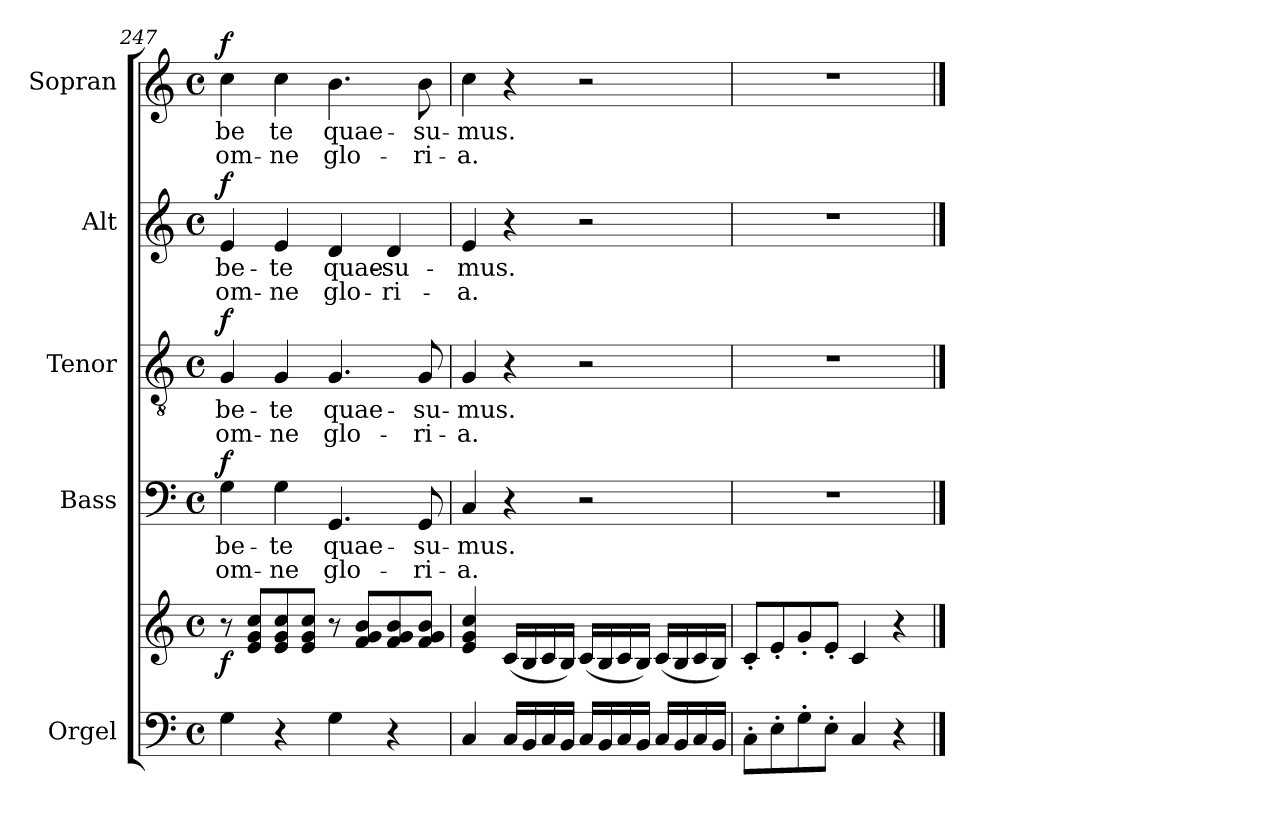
**kern	**kern	**dynam	**kern	**text	**text	**dynam	**kern	**text	**text	**dynam	**kern	**text	**text	**dynam	**kern	**text	**text	**dynam
*part5	*part5	*part5	*part4	*part4	*part4	*part4	*part3	*part3	*part3	*part3	*part2	*part2	*part2	*part2	*part1	*part1	*part1	*part1
*staff6	*staff5	*staff5/6	*staff4	*staff4	*staff4	*staff4	*staff3	*staff3	*staff3	*staff3	*staff2	*staff2	*staff2	*staff2	*staff1	*staff1	*staff1	*staff1
*I"Orgel	*	*	*I"Bass	*	*	*	*I"Tenor	*	*	*	*I"Alt	*	*	*	*I"Sopran	*	*	*
*I'Org.	*	*	*I'B.	*	*	*	*I'T.	*	*	*	*I'A.	*	*	*	*I'S.	*	*	*
*clefF4	*clefG2	*	*clefF4	*	*	*	*clefGv2	*	*	*	*clefG2	*	*	*	*clefG2	*	*	*
*k[]	*k[]	*	*k[]	*	*	*	*k[]	*	*	*	*k[]	*	*	*	*k[]	*	*	*
*C:	*C:	*	*C:	*	*	*	*C:	*	*	*	*C:	*	*	*	*C:	*	*	*
*M4/4	*M4/4	*	*M4/4	*	*	*	*M4/4	*	*	*	*M4/4	*	*	*	*M4/4	*	*	*
*met(c)	*met(c)	*	*met(c)	*	*	*	*met(c)	*	*	*	*met(c)	*	*	*	*met(c)	*	*	*
=247	=247	=247	=247	=247	=247	=247	=247	=247	=247	=247	=247	=247	=247	=247	=247	=247	=247	=247
!	!	!LO:DY:b	!	!LO:LY:b	!LO:LY:b	!LO:DY:a	!	!LO:LY:b	!LO:LY:b	!LO:DY:a	!	!LO:LY:b	!LO:LY:b	!LO:DY:a	!	!LO:LY:b	!LO:LY:b	!LO:DY:a
4G\	8r	f	4G\	-be-	om-	f	4G/	-be-	om-	f	4e/	-be-	om-	f	4cc\	-be	om-	f
.	8e/ 8g/ 8cc/L	.	.	.	.	.	.	.	.	.	.	.	.	.	.	.	.	.
!	!	!	!	!LO:LY:b	!LO:LY:b	!	!	!LO:LY:b	!LO:LY:b	!	!	!LO:LY:b	!LO:LY:b	!	!	!LO:LY:b	!LO:LY:b	!
4r	8e/ 8g/ 8cc/	.	4G\	-te	-ne	.	4G/	-te	-ne	.	4e/	-te	-ne	.	4cc\	te	-ne	.
.	8e/ 8g/ 8cc/J	.	.	.	.	.	.	.	.	.	.	.	.	.	.	.	.	.
!	!	!	!	!LO:LY:b	!LO:LY:b	!	!	!LO:LY:b	!LO:LY:b	!	!	!LO:LY:b	!LO:LY:b	!	!	!LO:LY:b	!LO:LY:b	!
4G\	8r	.	4.GG/	quae-	glo-	.	4.G/	quae-	glo-	.	4d/	quae-	glo-	.	4.b\	quae-	glo-	.
.	8f/ 8g/ 8b/L	.	.	.	.	.	.	.	.	.	.	.	.	.	.	.	.	.
!	!	!	!	!	!	!	!	!	!	!	!	!LO:LY:b	!LO:LY:b	!	!	!	!	!
4r	8f/ 8g/ 8b/	.	.	.	.	.	.	.	.	.	4d/	-su-	-ri-	.	.	.	.	.
!	!	!	!	!LO:LY:b	!LO:LY:b	!	!	!LO:LY:b	!LO:LY:b	!	!	!	!	!	!	!LO:LY:b	!LO:LY:b	!
.	8f/ 8g/ 8b/J	.	8GG/	-su-	-ri-	.	8G/	-su-	-ri-	.	.	.	.	.	8b\	-su-	-ri-	.
=248	=248	=248	=248	=248	=248	=248	=248	=248	=248	=248	=248	=248	=248	=248	=248	=248	=248	=248
!	!	!	!	!LO:LY:b	!LO:LY:b	!	!	!LO:LY:b	!LO:LY:b	!	!	!LO:LY:b	!LO:LY:b	!	!	!LO:LY:b	!LO:LY:b	!
4C/	4e/ 4g/ 4cc/	.	4C/	-mus.	-a.	.	4G/	-mus.	-a.	.	4e/	-mus.	-a.	.	4cc\	-mus.	-a.	.
16C/LL	(<16c/LL	.	4r	.	.	.	4r	.	.	.	4r	.	.	.	4r	.	.	.
16BB/	16B/	.	.	.	.	.	.	.	.	.	.	.	.	.	.	.	.	.
16C/	16c/	.	.	.	.	.	.	.	.	.	.	.	.	.	.	.	.	.
16BB/JJ	16B/JJ)	.	.	.	.	.	.	.	.	.	.	.	.	.	.	.	.	.
16C/LL	(<16c/LL	.	2r	.	.	.	2r	.	.	.	2r	.	.	.	2r	.	.	.
16BB/	16B/	.	.	.	.	.	.	.	.	.	.	.	.	.	.	.	.	.
16C/	16c/	.	.	.	.	.	.	.	.	.	.	.	.	.	.	.	.	.
16BB/JJ	16B/JJ)	.	.	.	.	.	.	.	.	.	.	.	.	.	.	.	.	.
16C/LL	(<16c/LL	.	.	.	.	.	.	.	.	.	.	.	.	.	.	.	.	.
16BB/	16B/	.	.	.	.	.	.	.	.	.	.	.	.	.	.	.	.	.
16C/	16c/	.	.	.	.	.	.	.	.	.	.	.	.	.	.	.	.	.
16BB/JJ	16B/JJ)	.	.	.	.	.	.	.	.	.	.	.	.	.	.	.	.	.
=249	=249	=249	=249	=249	=249	=249	=249	=249	=249	=249	=249	=249	=249	=249	=249	=249	=249	=249
8C'>\L	8c'</L	.	1r	.	.	.	1r	.	.	.	1r	.	.	.	1r	.	.	.
8E'>\	8e'</	.	.	.	.	.	.	.	.	.	.	.	.	.	.	.	.	.
8G'>\	8g'</	.	.	.	.	.	.	.	.	.	.	.	.	.	.	.	.	.
8E'>\J	8e'</J	.	.	.	.	.	.	.	.	.	.	.	.	.	.	.	.	.
4C/	4c/	.	.	.	.	.	.	.	.	.	.	.	.	.	.	.	.	.
4r	4r	.	.	.	.	.	.	.	.	.	.	.	.	.	.	.	.	.
==	==	==	==	==	==	==	==	==	==	==	==	==	==	==	==	==	==	==
*-	*-	*-	*-	*-	*-	*-	*-	*-	*-	*-	*-	*-	*-	*-	*-	*-	*-	*-
